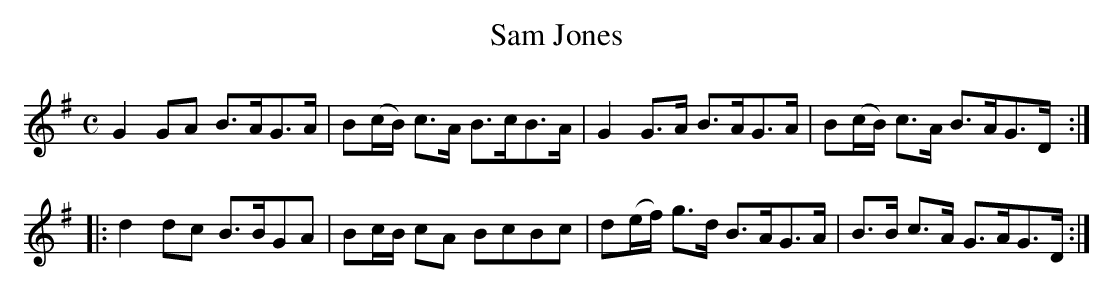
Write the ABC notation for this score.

X:1
T:Sam Jones
M:C
L:1/8
K:G
G2GA B>AG>A|B(c/B/) c>A B>cB>A|G2      G>A B>AG>A|B(c/B/) c>A B>AG>D::
d2dc B>BGA |Bc/B/   cA  BcBc  |d(e/f/) g>d B>AG>A|B>B     c>A G>AG>D:|
